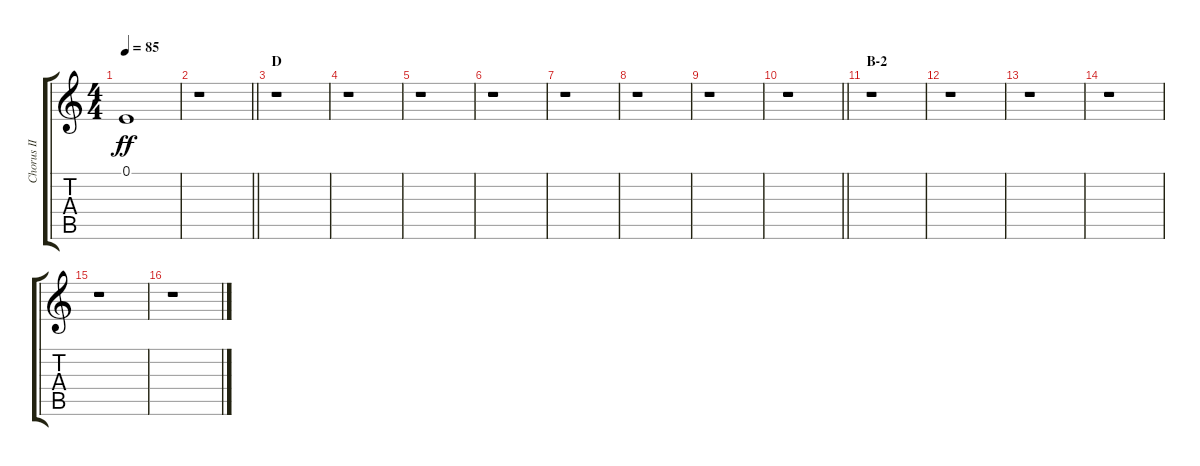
\track ("Chorus II" "Chorus II") {instrument voiceoohs}
\staff {score tabs}
\tuning (E4 B3 G3 D3 A2 E2) {hide}
\ts (4 4)
\tempo 85
\clef g2
\ks c
0.1.1{dy ff} |
\barLineRight lightlight
r.1 |
\section ("" "D")
r.1 |
r.1 |
r.1 |
r.1 |
r.1 |
r.1 |
r.1 |
\barLineRight lightlight
r.1 |
\section ("" "B-2")
r.1 |
r.1 |
r.1 |
r.1 |
r.1 |
r.1
